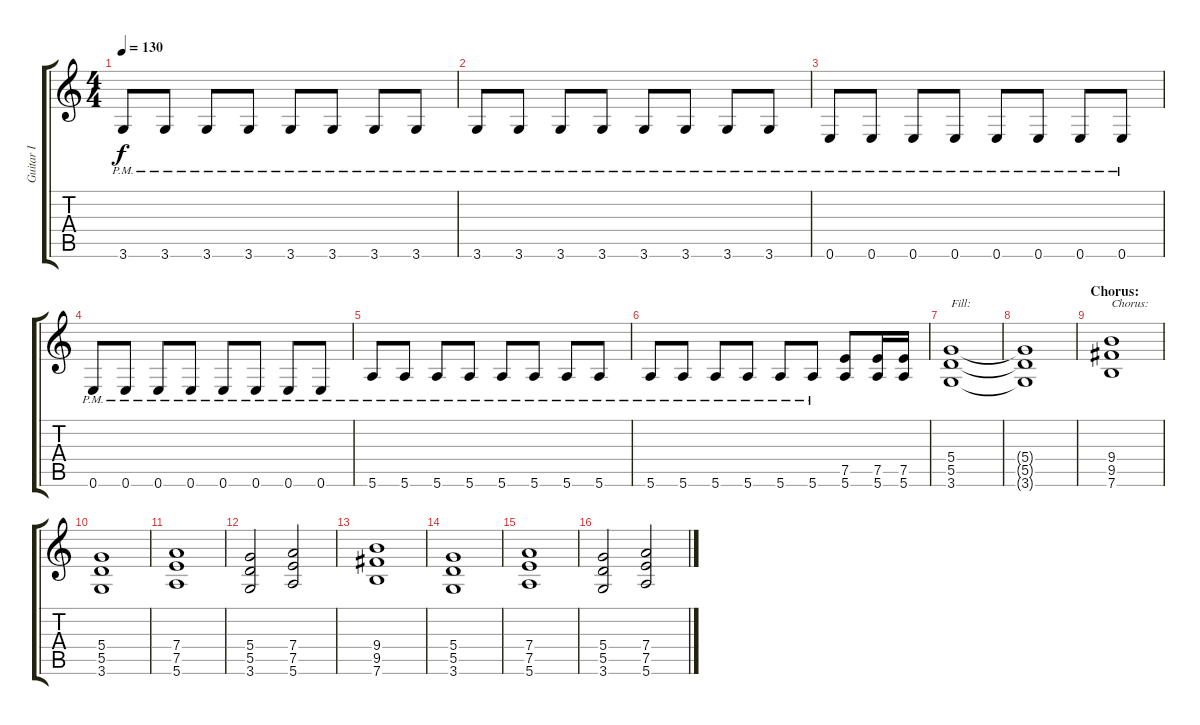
\track ("Guitar I" "Guitar I") {instrument distortionguitar}
\staff {score tabs}
\tuning (E4 B3 G3 D3 A2 E2) {hide}
\ts (4 4)
\tempo 130
\clef g2
\ks c
3.6{pm}.8{dy f} 3.6{pm}.8 3.6{pm}.8 3.6{pm}.8 3.6{pm}.8 3.6{pm}.8 3.6{pm}.8 3.6{pm}.8 |
3.6{pm}.8 3.6{pm}.8 3.6{pm}.8 3.6{pm}.8 3.6{pm}.8 3.6{pm}.8 3.6{pm}.8 3.6{pm}.8 |
0.6{pm}.8 0.6{pm}.8 0.6{pm}.8 0.6{pm}.8 0.6{pm}.8 0.6{pm}.8 0.6{pm}.8 0.6{pm}.8 |
0.6{pm}.8 0.6{pm}.8 0.6{pm}.8 0.6{pm}.8 0.6{pm}.8 0.6{pm}.8 0.6{pm}.8 0.6{pm}.8 |
5.6{pm}.8 5.6{pm}.8 5.6{pm}.8 5.6{pm}.8 5.6{pm}.8 5.6{pm}.8 5.6{pm}.8 5.6{pm}.8 |
5.6{pm}.8 5.6{pm}.8 5.6{pm}.8 5.6{pm}.8 5.6{pm}.8 5.6{pm}.8 (7.5 5.6).8 (7.5 5.6).16 (7.5 5.6).16 |
(5.4 5.5 3.6).1{txt "Fill:"} |
(5.4{t} 5.5{t} 3.6{t}).1 |
\section ("" "Chorus:")
(9.4 9.5 7.6).1{txt "Chorus:"} |
(5.4 5.5 3.6).1 |
(7.4 7.5 5.6).1 |
(5.4 5.5 3.6).2 (7.4 7.5 5.6).2 |
(9.4 9.5 7.6).1 |
(5.4 5.5 3.6).1 |
(7.4 7.5 5.6).1 |
(5.4 5.5 3.6).2 (7.4 7.5 5.6).2
